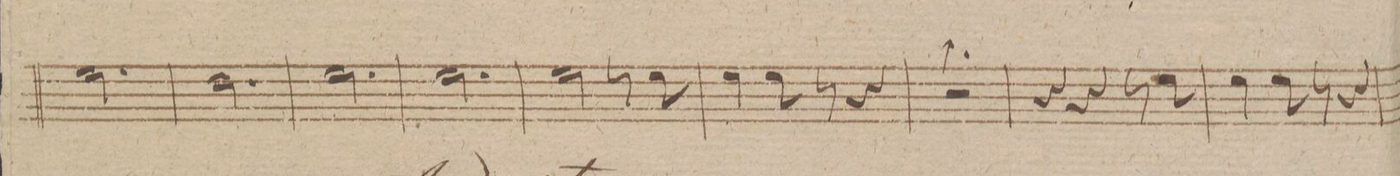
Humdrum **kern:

**kern	**dynam
*I"Corno 1mo in A.	*
*clefG2	*
*k[f#]	*
*M3/4	*
2.b\	.
=79	=79
2.a/	.
=80	=80
2.b\	.
=81	=81
2.b\	.
=82	=82
2b\	.
8r	.
8b\	.
=83	=83
4b\	.
8b\	.
8r	.
4r	.
=84	=84
2.r	.
=85	=85
4r	.
4r	.
8r	.
8b\	.
=86	=86
4b\	.
8b\	.
8r	.
4r	.
=87	=87
*-	*-
